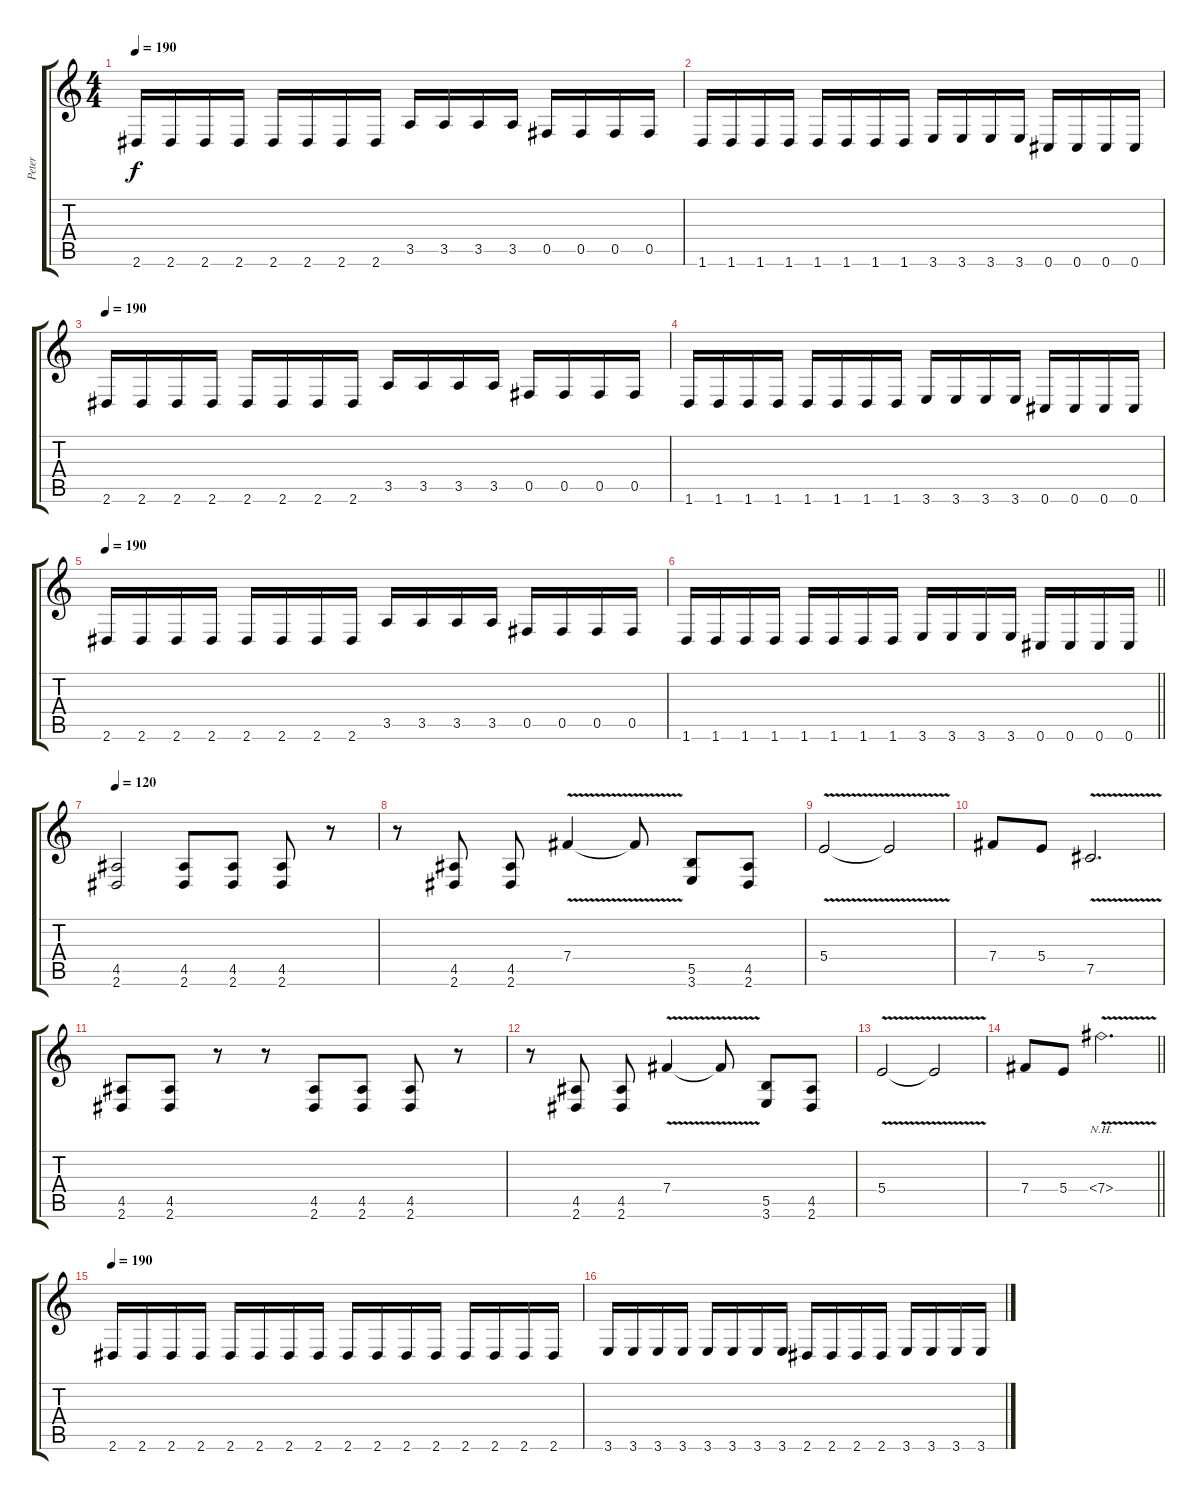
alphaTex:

\track ("Peter " "Peter ") {instrument distortionguitar}
\staff {score tabs}
\tuning (Db4 Ab3 E3 B2 Gb2 Db2) {hide}
\ts (4 4)
\tempo 190
\clef g2
\ks c
2.6.16{dy f} 2.6.16 2.6.16 2.6.16 2.6.16 2.6.16 2.6.16 2.6.16 3.5.16 3.5.16 3.5.16 3.5.16 0.5.16 0.5.16 0.5.16 0.5.16 |
1.6.16 1.6.16 1.6.16 1.6.16 1.6.16 1.6.16 1.6.16 1.6.16 3.6.16 3.6.16 3.6.16 3.6.16 0.6.16 0.6.16 0.6.16 0.6.16 |
\tempo 190
2.6.16 2.6.16 2.6.16 2.6.16 2.6.16 2.6.16 2.6.16 2.6.16 3.5.16 3.5.16 3.5.16 3.5.16 0.5.16 0.5.16 0.5.16 0.5.16 |
1.6.16 1.6.16 1.6.16 1.6.16 1.6.16 1.6.16 1.6.16 1.6.16 3.6.16 3.6.16 3.6.16 3.6.16 0.6.16 0.6.16 0.6.16 0.6.16 |
\tempo 190
2.6.16 2.6.16 2.6.16 2.6.16 2.6.16 2.6.16 2.6.16 2.6.16 3.5.16 3.5.16 3.5.16 3.5.16 0.5.16 0.5.16 0.5.16 0.5.16 |
\barLineRight lightlight
1.6.16 1.6.16 1.6.16 1.6.16 1.6.16 1.6.16 1.6.16 1.6.16 3.6.16 3.6.16 3.6.16 3.6.16 0.6.16 0.6.16 0.6.16 0.6.16 |
\tempo 120
(4.5 2.6).2 (4.5 2.6).8 (4.5 2.6).8 (4.5 2.6).8 r.8 |
r.8 (4.5 2.6).8 (4.5 2.6).8 7.4{v}.4 7.4{t}.8 (5.5 3.6).8 (4.5 2.6).8 |
5.4{v}.2 5.4{t}.2 |
7.4.8 5.4.8 7.5{v}.2{d} |
(4.5 2.6).8 (4.5 2.6).8 r.8 r.8 (4.5 2.6).8 (4.5 2.6).8 (4.5 2.6).8 r.8 |
r.8 (4.5 2.6).8 (4.5 2.6).8 7.4{v}.4 7.4{t}.8 (5.5 3.6).8 (4.5 2.6).8 |
5.4{v}.2 5.4{t}.2 |
\barLineRight lightlight
7.4.8 5.4.8 7.4{nh v}.2{d} |
\tempo 190
2.6.16 2.6.16 2.6.16 2.6.16 2.6.16 2.6.16 2.6.16 2.6.16 2.6.16 2.6.16 2.6.16 2.6.16 2.6.16 2.6.16 2.6.16 2.6.16 |
3.6.16 3.6.16 3.6.16 3.6.16 3.6.16 3.6.16 3.6.16 3.6.16 2.6.16 2.6.16 2.6.16 2.6.16 3.6.16 3.6.16 3.6.16 3.6.16
